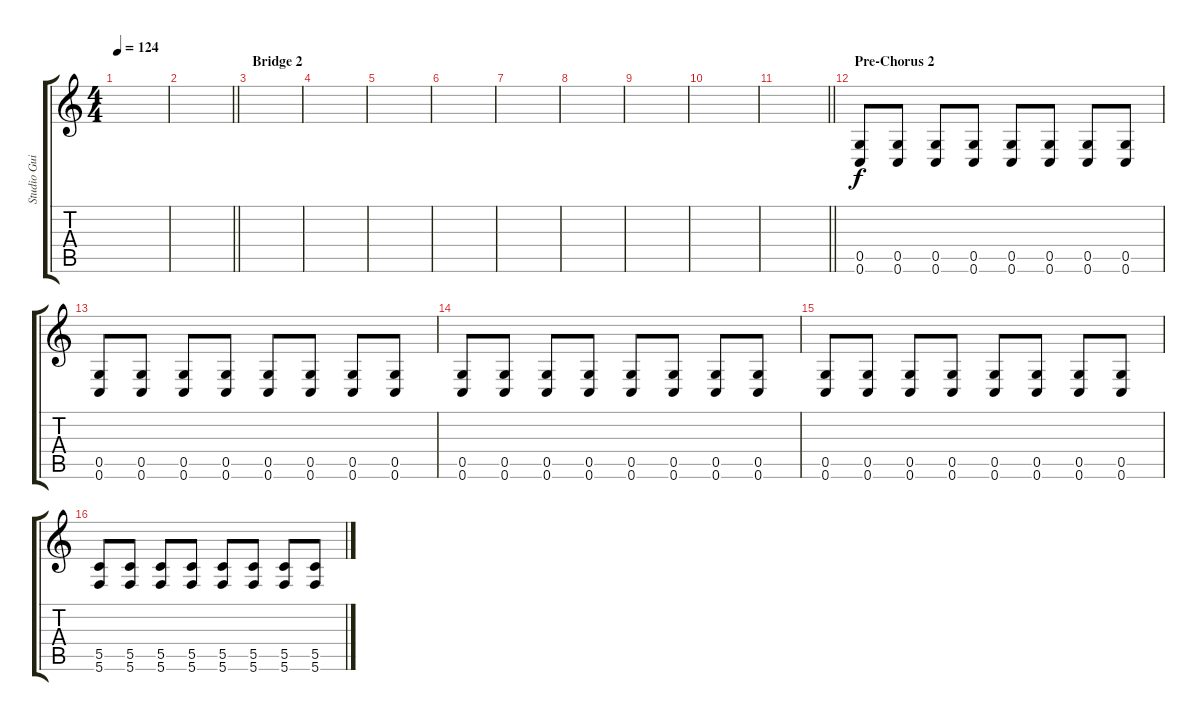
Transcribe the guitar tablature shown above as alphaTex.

\track ("Studio Guitar (Andi)" "Studio Gui") {instrument distortionguitar}
\staff {score tabs}
\tuning (D4 A3 F3 C3 G2 C2) {hide}
\ts (4 4)
\tempo 124
\clef g2
\ks c
|
\barLineRight lightlight
|
\section ("" "Bridge 2")
|
|
|
|
|
|
|
|
\barLineRight lightlight
|
\section ("" "Pre-Chorus 2")
(0.5 0.6).8{dy f volume 13 balance 4} (0.5 0.6).8 (0.5 0.6).8 (0.5 0.6).8 (0.5 0.6).8 (0.5 0.6).8 (0.5 0.6).8 (0.5 0.6).8 |
(0.5 0.6).8 (0.5 0.6).8 (0.5 0.6).8 (0.5 0.6).8 (0.5 0.6).8 (0.5 0.6).8 (0.5 0.6).8 (0.5 0.6).8 |
(0.5 0.6).8 (0.5 0.6).8 (0.5 0.6).8 (0.5 0.6).8 (0.5 0.6).8 (0.5 0.6).8 (0.5 0.6).8 (0.5 0.6).8 |
(0.5 0.6).8 (0.5 0.6).8 (0.5 0.6).8 (0.5 0.6).8 (0.5 0.6).8 (0.5 0.6).8 (0.5 0.6).8 (0.5 0.6).8 |
(5.5 5.6).8 (5.5 5.6).8 (5.5 5.6).8 (5.5 5.6).8 (5.5 5.6).8 (5.5 5.6).8 (5.5 5.6).8 (5.5 5.6).8
